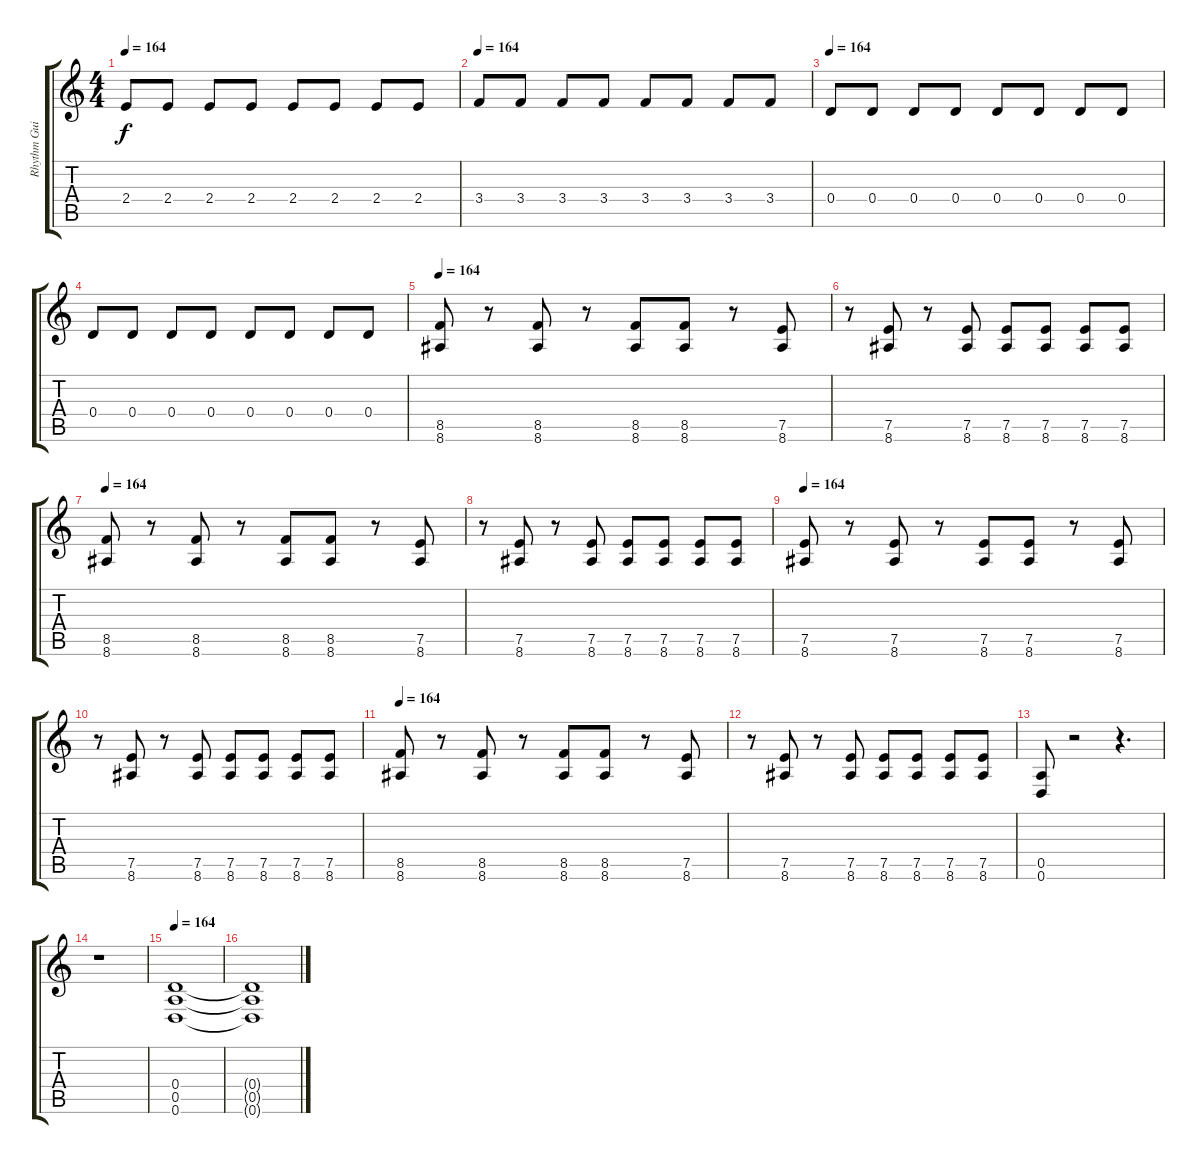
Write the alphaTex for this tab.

\track ("Rhythm Guitar" "Rhythm Gui") {instrument distortionguitar}
\staff {score tabs}
\tuning (E4 B3 G3 D3 A2 D2) {hide}
\ts (4 4)
\tempo 164
\clef g2
\ks c
2.4.8{dy f} 2.4.8 2.4.8 2.4.8 2.4.8 2.4.8 2.4.8 2.4.8 |
\tempo 164
3.4.8 3.4.8 3.4.8 3.4.8 3.4.8 3.4.8 3.4.8 3.4.8 |
\tempo 164
0.4.8 0.4.8 0.4.8 0.4.8 0.4.8 0.4.8 0.4.8 0.4.8 |
0.4.8 0.4.8 0.4.8 0.4.8 0.4.8 0.4.8 0.4.8 0.4.8 |
\tempo 164
(8.5 8.6).8 r.8 (8.5 8.6).8 r.8 (8.5 8.6).8 (8.5 8.6).8 r.8 (7.5 8.6).8 |
r.8 (7.5 8.6).8 r.8 (7.5 8.6).8 (7.5 8.6).8 (7.5 8.6).8 (7.5 8.6).8 (7.5 8.6).8 |
\tempo 164
(8.5 8.6).8 r.8 (8.5 8.6).8 r.8 (8.5 8.6).8 (8.5 8.6).8 r.8 (7.5 8.6).8 |
r.8 (7.5 8.6).8 r.8 (7.5 8.6).8 (7.5 8.6).8 (7.5 8.6).8 (7.5 8.6).8 (7.5 8.6).8 |
\tempo 156
\tempo 164
(7.5 8.6).8 r.8 (7.5 8.6).8 r.8 (7.5 8.6).8 (7.5 8.6).8 r.8 (7.5 8.6).8 |
r.8 (7.5 8.6).8 r.8 (7.5 8.6).8 (7.5 8.6).8 (7.5 8.6).8 (7.5 8.6).8 (7.5 8.6).8 |
\tempo 164
(8.5 8.6).8 r.8 (8.5 8.6).8 r.8 (8.5 8.6).8 (8.5 8.6).8 r.8 (7.5 8.6).8 |
r.8 (7.5 8.6).8 r.8 (7.5 8.6).8 (7.5 8.6).8 (7.5 8.6).8 (7.5 8.6).8 (7.5 8.6).8 |
(0.5 0.6).8 r.2 r.4{d} |
r.1 |
\tempo 164
(0.4 0.5 0.6).1 |
(0.4{t} 0.5{t} 0.6{t}).1
